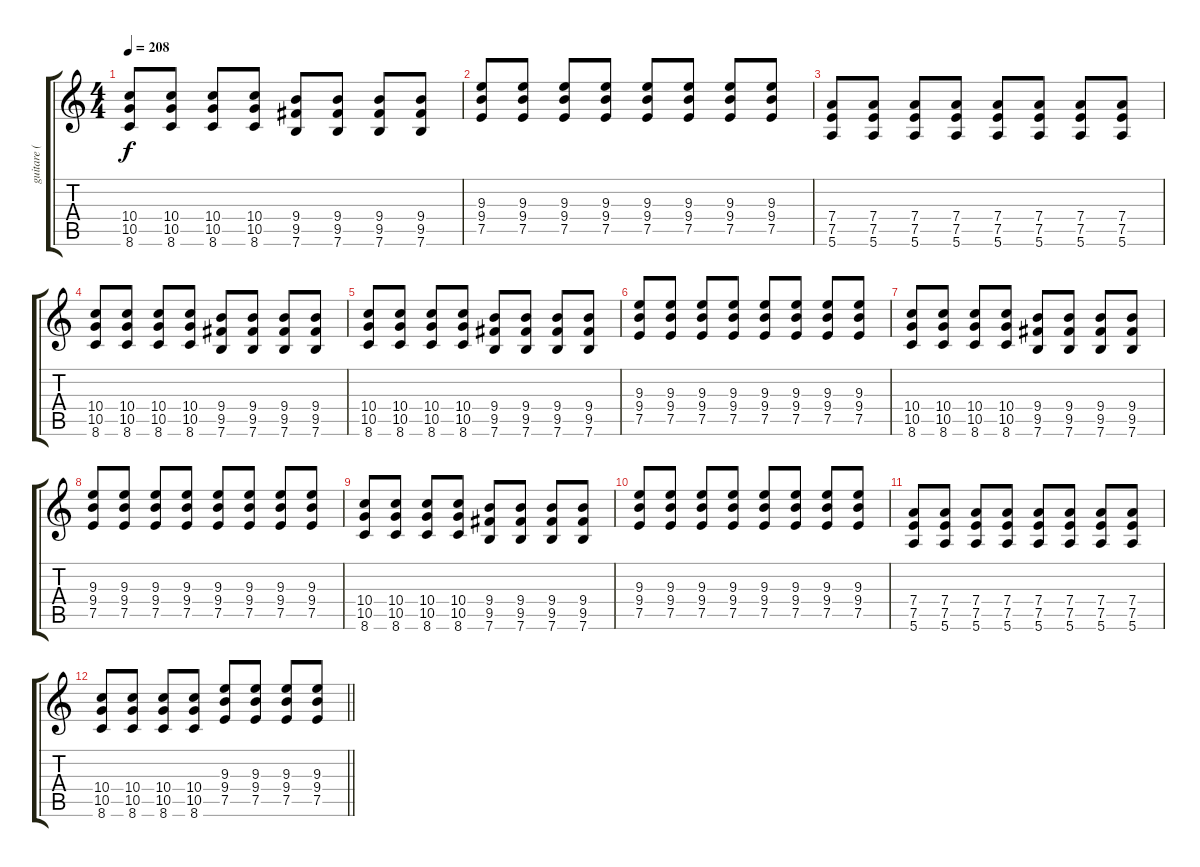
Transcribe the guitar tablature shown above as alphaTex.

\track ("guitare ( Yann ) " "guitare ( ") {instrument overdrivenguitar}
\staff {score tabs}
\tuning (E4 B3 G3 D3 A2 E2) {hide}
\ts (4 4)
\tempo 208
\clef g2
\ks c
(10.4 10.5 8.6).8{dy f} (10.4 10.5 8.6).8 (10.4 10.5 8.6).8 (10.4 10.5 8.6).8 (9.4 9.5 7.6).8 (9.4 9.5 7.6).8 (9.4 9.5 7.6).8 (9.4 9.5 7.6).8 |
(9.3 9.4 7.5).8 (9.3 9.4 7.5).8 (9.3 9.4 7.5).8 (9.3 9.4 7.5).8 (9.3 9.4 7.5).8 (9.3 9.4 7.5).8 (9.3 9.4 7.5).8 (9.3 9.4 7.5).8 |
(7.4 7.5 5.6).8 (7.4 7.5 5.6).8 (7.4 7.5 5.6).8 (7.4 7.5 5.6).8 (7.4 7.5 5.6).8 (7.4 7.5 5.6).8 (7.4 7.5 5.6).8 (7.4 7.5 5.6).8 |
(10.4 10.5 8.6).8 (10.4 10.5 8.6).8 (10.4 10.5 8.6).8 (10.4 10.5 8.6).8 (9.4 9.5 7.6).8 (9.4 9.5 7.6).8 (9.4 9.5 7.6).8 (9.4 9.5 7.6).8 |
(10.4 10.5 8.6).8 (10.4 10.5 8.6).8 (10.4 10.5 8.6).8 (10.4 10.5 8.6).8 (9.4 9.5 7.6).8 (9.4 9.5 7.6).8 (9.4 9.5 7.6).8 (9.4 9.5 7.6).8 |
(9.3 9.4 7.5).8 (9.3 9.4 7.5).8 (9.3 9.4 7.5).8 (9.3 9.4 7.5).8 (9.3 9.4 7.5).8 (9.3 9.4 7.5).8 (9.3 9.4 7.5).8 (9.3 9.4 7.5).8 |
(10.4 10.5 8.6).8 (10.4 10.5 8.6).8 (10.4 10.5 8.6).8 (10.4 10.5 8.6).8 (9.4 9.5 7.6).8 (9.4 9.5 7.6).8 (9.4 9.5 7.6).8 (9.4 9.5 7.6).8 |
(9.3 9.4 7.5).8 (9.3 9.4 7.5).8 (9.3 9.4 7.5).8 (9.3 9.4 7.5).8 (9.3 9.4 7.5).8 (9.3 9.4 7.5).8 (9.3 9.4 7.5).8 (9.3 9.4 7.5).8 |
(10.4 10.5 8.6).8 (10.4 10.5 8.6).8 (10.4 10.5 8.6).8 (10.4 10.5 8.6).8 (9.4 9.5 7.6).8 (9.4 9.5 7.6).8 (9.4 9.5 7.6).8 (9.4 9.5 7.6).8 |
(9.3 9.4 7.5).8 (9.3 9.4 7.5).8 (9.3 9.4 7.5).8 (9.3 9.4 7.5).8 (9.3 9.4 7.5).8 (9.3 9.4 7.5).8 (9.3 9.4 7.5).8 (9.3 9.4 7.5).8 |
(7.4 7.5 5.6).8 (7.4 7.5 5.6).8 (7.4 7.5 5.6).8 (7.4 7.5 5.6).8 (7.4 7.5 5.6).8 (7.4 7.5 5.6).8 (7.4 7.5 5.6).8 (7.4 7.5 5.6).8 |
\barLineRight lightlight
(10.4 10.5 8.6).8 (10.4 10.5 8.6).8 (10.4 10.5 8.6).8 (10.4 10.5 8.6).8 (9.3 9.4 7.5).8 (9.3 9.4 7.5).8 (9.3 9.4 7.5).8 (9.3 9.4 7.5).8
